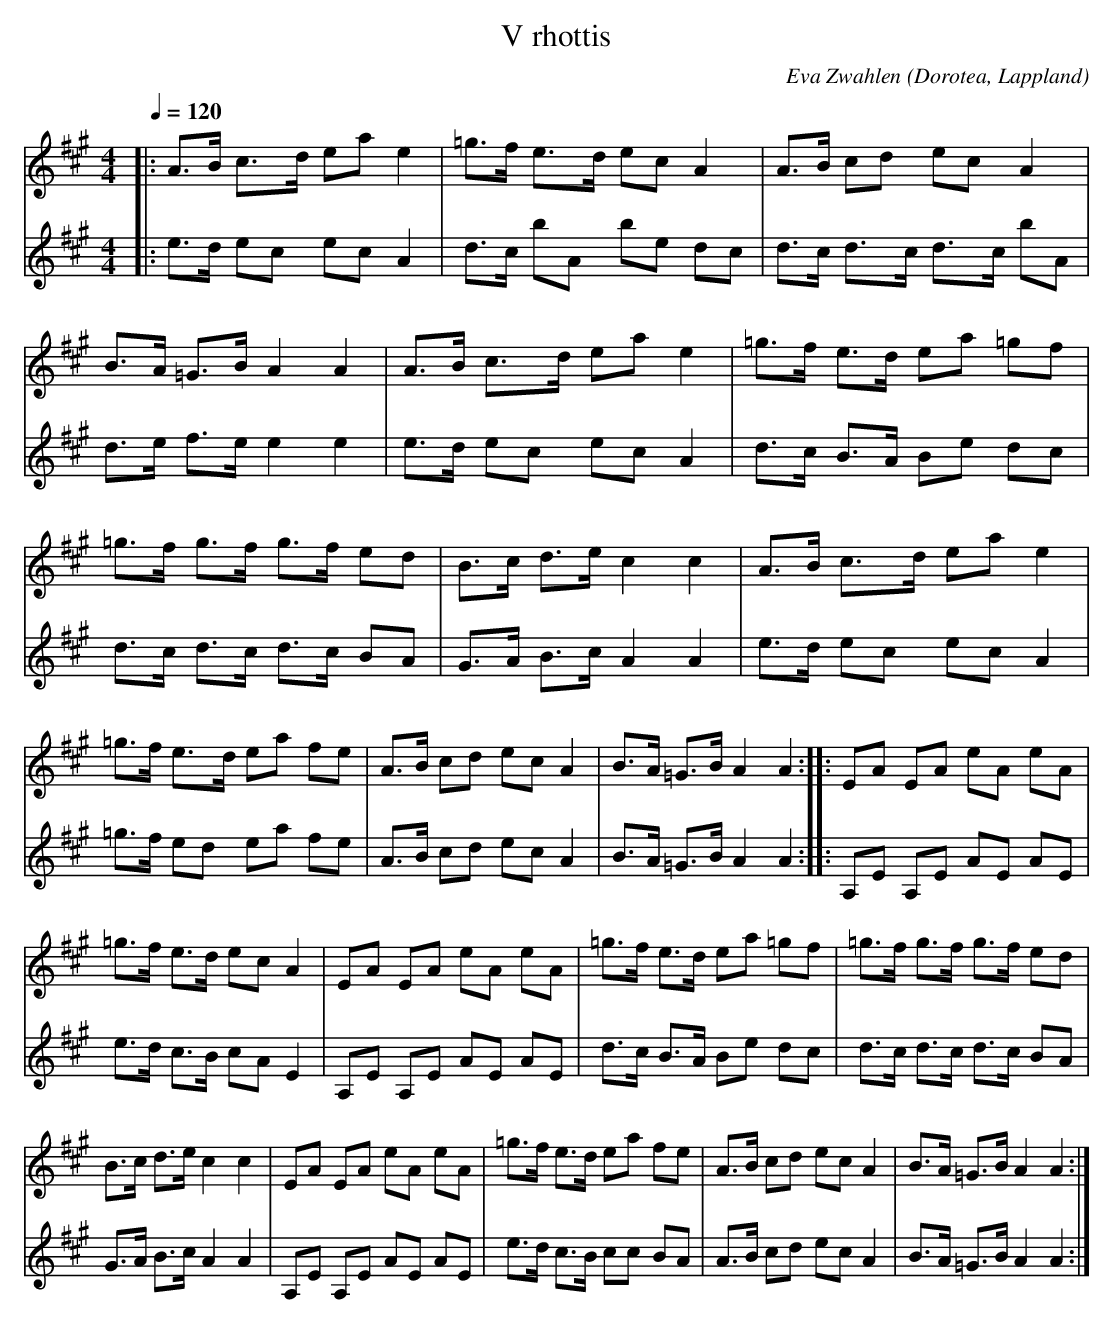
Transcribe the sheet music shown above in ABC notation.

X:1
T:V rhottis
O:Dorotea, Lappland
C:Eva Zwahlen
M:4/4
L:1/16
Q:1/4=120
K:A
V:1
|: A3B c3d1 e2a2 e4 | =g3f e3d1 e2c2 A4 | A3B c2d2 e2c2 A4 |B3A =G3B A4 A4  | A3B c3d e2a2 e4 |=g3f e3d e2a2 =g2f2 | =g3f g3f g3f e2d2 |B3c d3e c4 c4  |  A3B c3d1 e2a2 e4 |=g3f e3d e2a2 f2e2 | A3B c2d2 e2c2 A4 |B3A =G3B A4 A4:||:E2A2 E2A2 e2A2 e2A2 |=g3f e3d e2c2 A4 |E2A2 E2A2 e2A2 e2A2 |=g3f e3d e2a2 =g2f2 | =g3f g3f g3f e2d2 |B3c d3e c4 c4  |E2A2 E2A2 e2A2 e2A2 |=g3f e3d e2a2 f2e2 |  A3B c2d2 e2c2 A4 |B3A =G3B A4 A4:|
V:2
|:  e3d e2c2  e2c2 A4 | d3c b2A2 b2e2 d2c2 | d3c d3c d3c b2A2 |d3e f3e e4 e4  |e3d e2c2 e2c2 A4 |d3c B3A B2e2 d2c2 | d3c d3c d3c B2A2 | G3A B3c A4 A4 |  e3d e2c2  e2c2 A4 |=g3f e2d2 e2a2 f2e2 |A3B c2d2 e2c2 A4  |B3A =G3B A4 A4 :||:A,2E2 A,2E2 A2E2 A2E2 | e3d c3B c2A2 E4 |A,2E2 A,2E2 A2E2 A2E2 |d3c B3A B2e2 d2c2 | d3c d3c d3c B2A2 | G3A B3c A4 A4 | A,2E2 A,2E2 A2E2 A2E2 | e3d c3B c2c2 B2A2 | A3B c2d2 e2c2 A4 |B3A =G3B A4 A4:|
